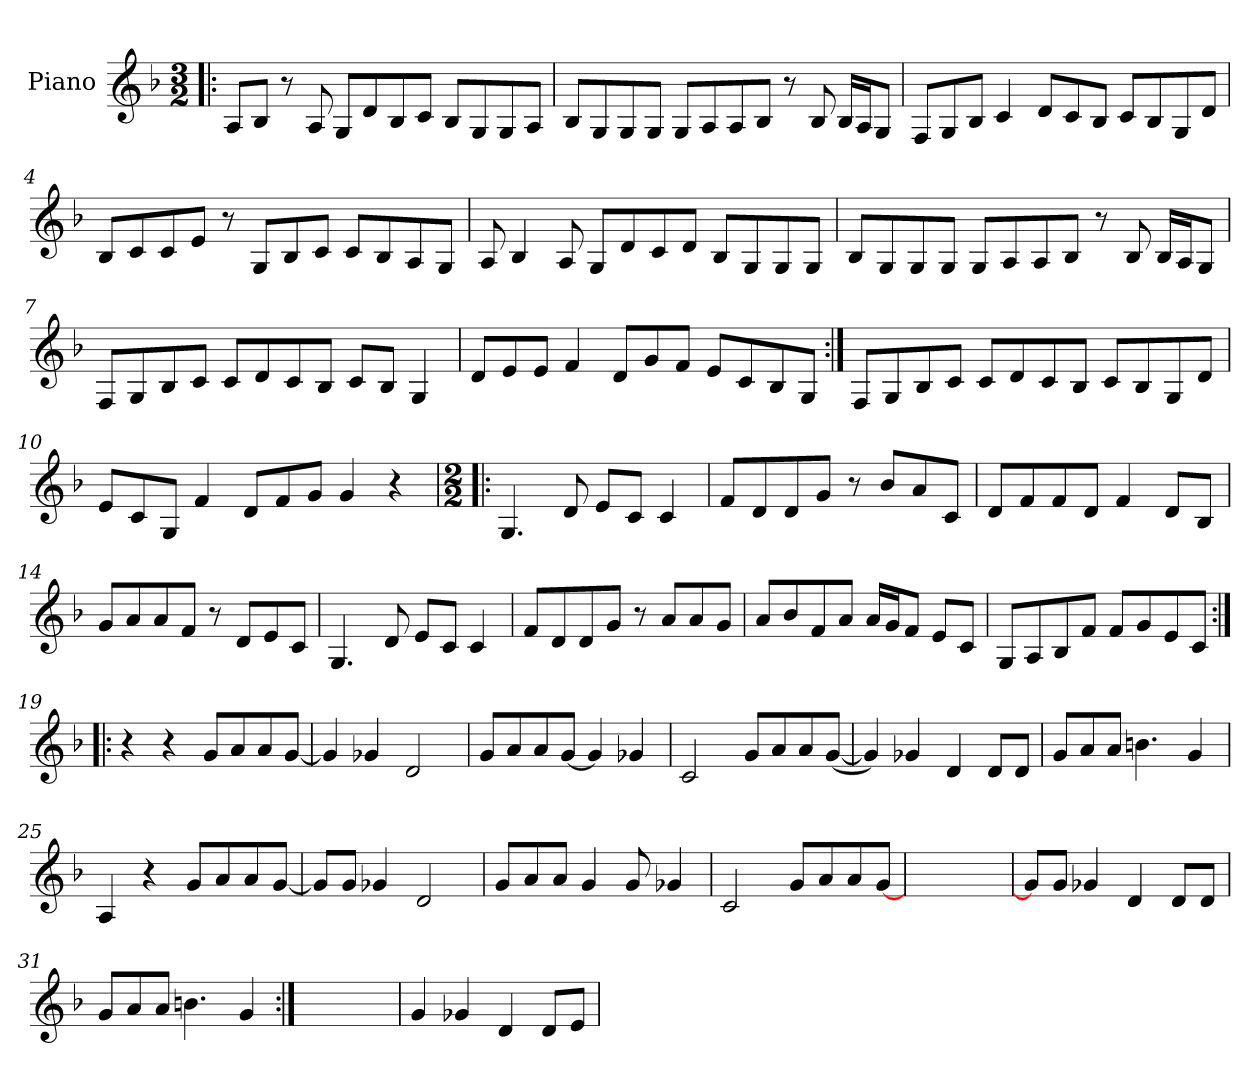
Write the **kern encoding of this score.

**kern
*part1
*staff1
*I"Piano
*I'Pno
*clefG2
*k[b-]
*F:
*M3/2
=1!|:
8A/L
8B-/J
8r
8A/
8G/L
8d/
8B-/
8c/J
8B-/L
8G/
8G/
8A/J
=2
8B-/L
8G/
8G/
8G/J
8G/L
8A/
8A/
8B-/J
8r
8B-/
16B-/LL
16A/J
8G/J
!!LO:LB:g=z
=3
8F/L
8G/
8B-/J
4c/
8d/L
8c/
8B-/J
8c/L
8B-/
8G/
8d/J
=4
8B-/L
8c/
8c/
8e/J
8r
8G/L
8B-/
8c/J
8c/L
8B-/
8A/
8G/J
=5
8A/
4B-/
8A/
8G/L
8d/
8c/
8d/J
8B-/L
8G/
8G/
8G/J
!!LO:LB:g=z
=6
8B-/L
8G/
8G/
8G/J
8G/L
8A/
8A/
8B-/J
8r
8B-/
16B-/LL
16A/J
8G/J
=7
8F/L
8G/
8B-/
8c/J
8c/L
8d/
8c/
8B-/J
8c/L
8B-/J
4G/
!!LO:LB:g=z
=8
8d/L
8e/
8e/J
4f/
8d/L
8g/
8f/J
8e/L
8c/
8B-/
8G/J
=9:|!
8F/L
8G/
8B-/
8c/J
8c/L
8d/
8c/
8B-/J
8c/L
8B-/
8G/
8d/J
=10
8e/L
8c/
8G/J
4f/
8d/L
8f/
8g/J
4g/
4r
!!LO:LB:g=z
=11!|:
*M2/2
4.G/
8d/
8e/L
8c/J
4c/
=12
8f/L
8d/
8d/
8g/J
8r
8b-/L
8a/
8c/J
=13
8d/L
8f/
8f/
8d/J
4f/
8d/L
8B-/J
=14
8g/L
8a/
8a/
8f/J
8r
8d/L
8e/
8c/J
=15
4.G/
8d/
8e/L
8c/J
4c/
!!LO:LB:g=z
=16
8f/L
8d/
8d/
8g/J
8r
8a/L
8a/
8g/J
=17
8a/L
8b-/
8f/
8a/J
16a/LL
16g/J
8f/J
8e/L
8c/J
=18
8G/L
8A/
8B-/
8f/J
8f/L
8g/
8e/
8c/J
=19:|!|:
4r
4r
8g/L
8a/
8a/
[8g/J
!!LO:LB:g=z
=20
4g/]
4g-X/
2d/
=21
8g/L
8a/
8a/
[8g/J
4g/]
4g-X/
=22
2c/
8g/L
8a/
8a/
(<[8g/J
=23
4g/])
4g-X/
4d/
8d/L
8d/J
=24
8g/L
8a/
8a/J
4.bn\
4g/
=25
4A/
4r
8g/L
8a/
8a/
[8g/J
!!LO:LB:g=z
=26
8g/L]
8g/J
4g-X/
2d/
=27
8g/L
8a/
8a/J
4g/
8g/
4g-X/
=28
2c/
8g/L
8a/
8a/
[8g/J
=29
1ryy
=30
8g/L]
8g/J
4g-X/
4d/
8d/L
8d/J
=31
8g/L
8a/
8a/J
4.bn\
4g/
!!LO:LB:g=z
=32:|!
1ryy
=33
4g/
4g-X/
4d/
8d/L
8e/J
=
*-
